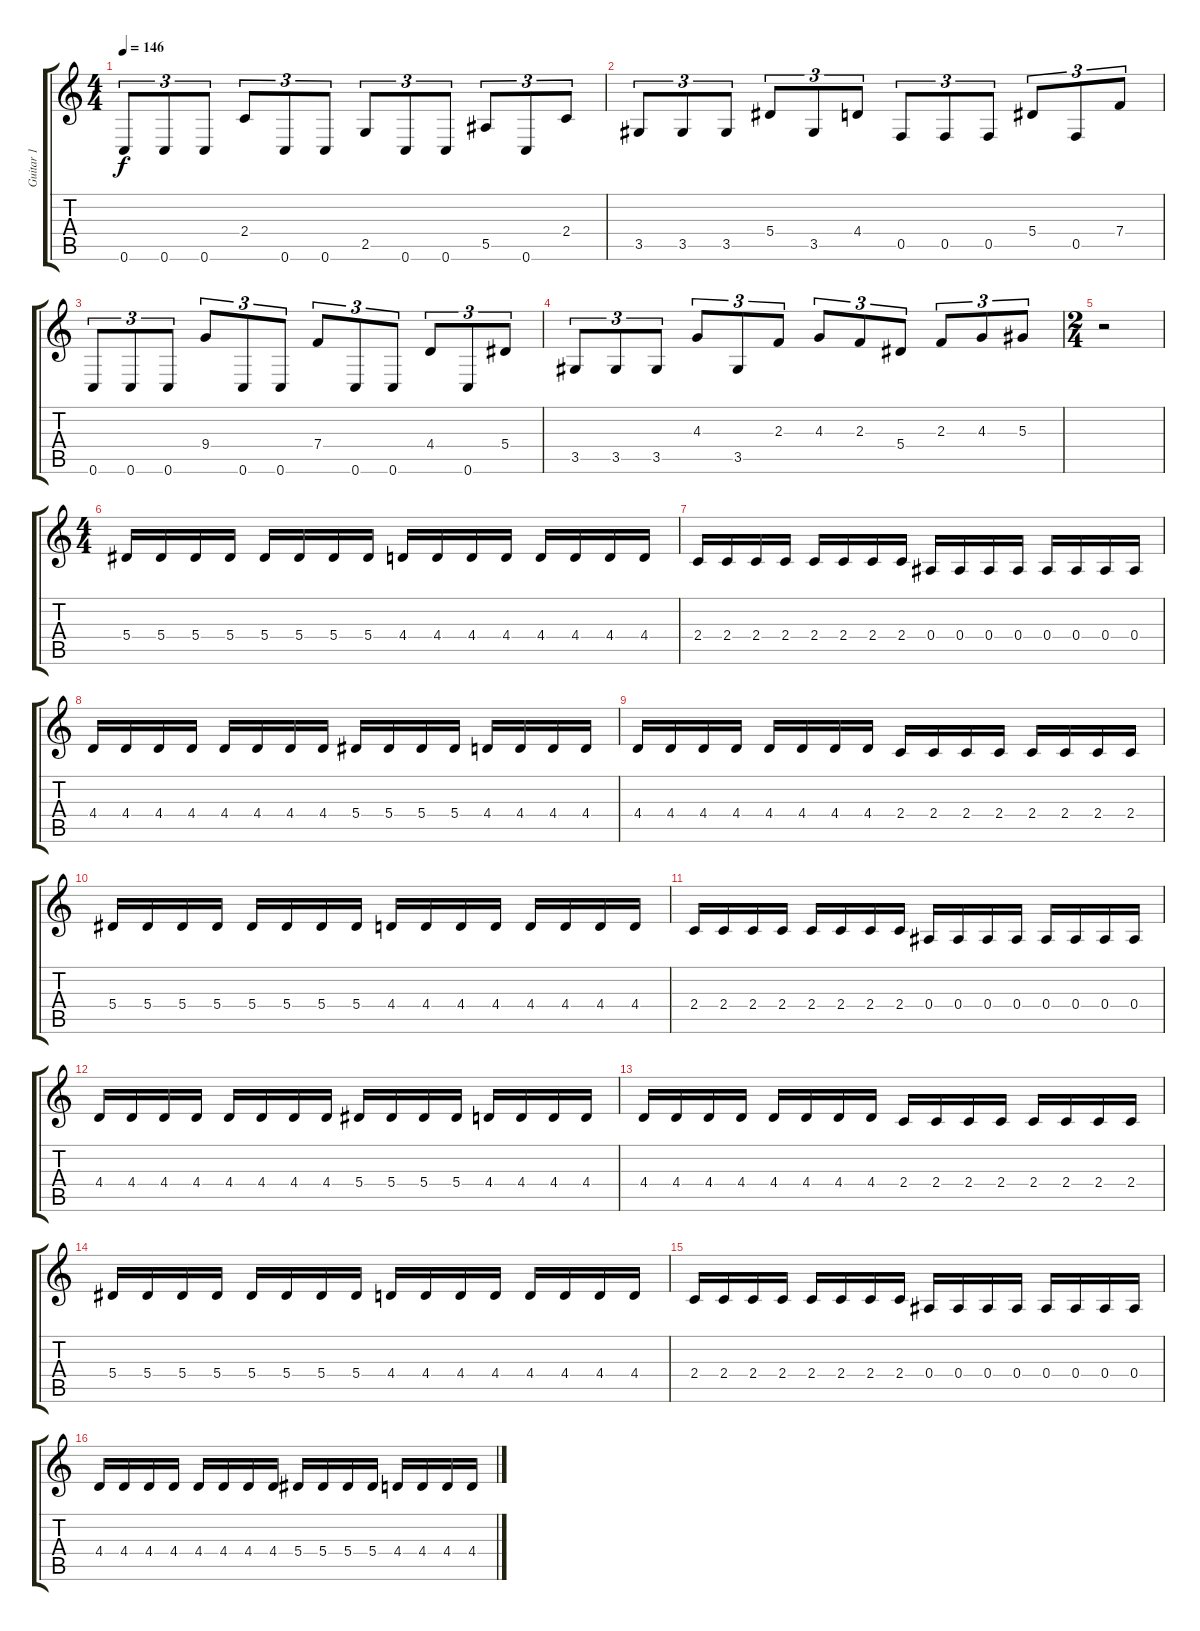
\track ("Guitar 1" "Guitar 1") {instrument distortionguitar}
\staff {score tabs}
\tuning (C4 G3 Eb3 Bb2 F2 C2) {hide}
\ts (4 4)
\tempo 146
\clef g2
\ks c
0.6.8{tu (3 2) dy f} 0.6.8{tu (3 2)} 0.6.8{tu (3 2)} 2.4.8{tu (3 2)} 0.6.8{tu (3 2)} 0.6.8{tu (3 2)} 2.5.8{tu (3 2)} 0.6.8{tu (3 2)} 0.6.8{tu (3 2)} 5.5.8{tu (3 2)} 0.6.8{tu (3 2)} 2.4.8{tu (3 2)} |
3.5.8{tu (3 2)} 3.5.8{tu (3 2)} 3.5.8{tu (3 2)} 5.4.8{tu (3 2)} 3.5.8{tu (3 2)} 4.4.8{tu (3 2)} 0.5.8{tu (3 2)} 0.5.8{tu (3 2)} 0.5.8{tu (3 2)} 5.4.8{tu (3 2)} 0.5.8{tu (3 2)} 7.4.8{tu (3 2)} |
0.6.8{tu (3 2)} 0.6.8{tu (3 2)} 0.6.8{tu (3 2)} 9.4.8{tu (3 2)} 0.6.8{tu (3 2)} 0.6.8{tu (3 2)} 7.4.8{tu (3 2)} 0.6.8{tu (3 2)} 0.6.8{tu (3 2)} 4.4.8{tu (3 2)} 0.6.8{tu (3 2)} 5.4.8{tu (3 2)} |
3.5.8{tu (3 2)} 3.5.8{tu (3 2)} 3.5.8{tu (3 2)} 4.3.8{tu (3 2)} 3.5.8{tu (3 2)} 2.3.8{tu (3 2)} 4.3.8{tu (3 2)} 2.3.8{tu (3 2)} 5.4.8{tu (3 2)} 2.3.8{tu (3 2)} 4.3.8{tu (3 2)} 5.3.8{tu (3 2)} |
\ts (2 4)
r.2 |
\ts (4 4)
5.4.16 5.4.16 5.4.16 5.4.16 5.4.16 5.4.16 5.4.16 5.4.16 4.4.16 4.4.16 4.4.16 4.4.16 4.4.16 4.4.16 4.4.16 4.4.16 |
2.4.16 2.4.16 2.4.16 2.4.16 2.4.16 2.4.16 2.4.16 2.4.16 0.4.16 0.4.16 0.4.16 0.4.16 0.4.16 0.4.16 0.4.16 0.4.16 |
4.4.16 4.4.16 4.4.16 4.4.16 4.4.16 4.4.16 4.4.16 4.4.16 5.4.16 5.4.16 5.4.16 5.4.16 4.4.16 4.4.16 4.4.16 4.4.16 |
4.4.16 4.4.16 4.4.16 4.4.16 4.4.16 4.4.16 4.4.16 4.4.16 2.4.16 2.4.16 2.4.16 2.4.16 2.4.16 2.4.16 2.4.16 2.4.16 |
5.4.16 5.4.16 5.4.16 5.4.16 5.4.16 5.4.16 5.4.16 5.4.16 4.4.16 4.4.16 4.4.16 4.4.16 4.4.16 4.4.16 4.4.16 4.4.16 |
2.4.16 2.4.16 2.4.16 2.4.16 2.4.16 2.4.16 2.4.16 2.4.16 0.4.16 0.4.16 0.4.16 0.4.16 0.4.16 0.4.16 0.4.16 0.4.16 |
4.4.16 4.4.16 4.4.16 4.4.16 4.4.16 4.4.16 4.4.16 4.4.16 5.4.16 5.4.16 5.4.16 5.4.16 4.4.16 4.4.16 4.4.16 4.4.16 |
4.4.16 4.4.16 4.4.16 4.4.16 4.4.16 4.4.16 4.4.16 4.4.16 2.4.16 2.4.16 2.4.16 2.4.16 2.4.16 2.4.16 2.4.16 2.4.16 |
5.4.16 5.4.16 5.4.16 5.4.16 5.4.16 5.4.16 5.4.16 5.4.16 4.4.16 4.4.16 4.4.16 4.4.16 4.4.16 4.4.16 4.4.16 4.4.16 |
2.4.16 2.4.16 2.4.16 2.4.16 2.4.16 2.4.16 2.4.16 2.4.16 0.4.16 0.4.16 0.4.16 0.4.16 0.4.16 0.4.16 0.4.16 0.4.16 |
4.4.16 4.4.16 4.4.16 4.4.16 4.4.16 4.4.16 4.4.16 4.4.16 5.4.16 5.4.16 5.4.16 5.4.16 4.4.16 4.4.16 4.4.16 4.4.16
